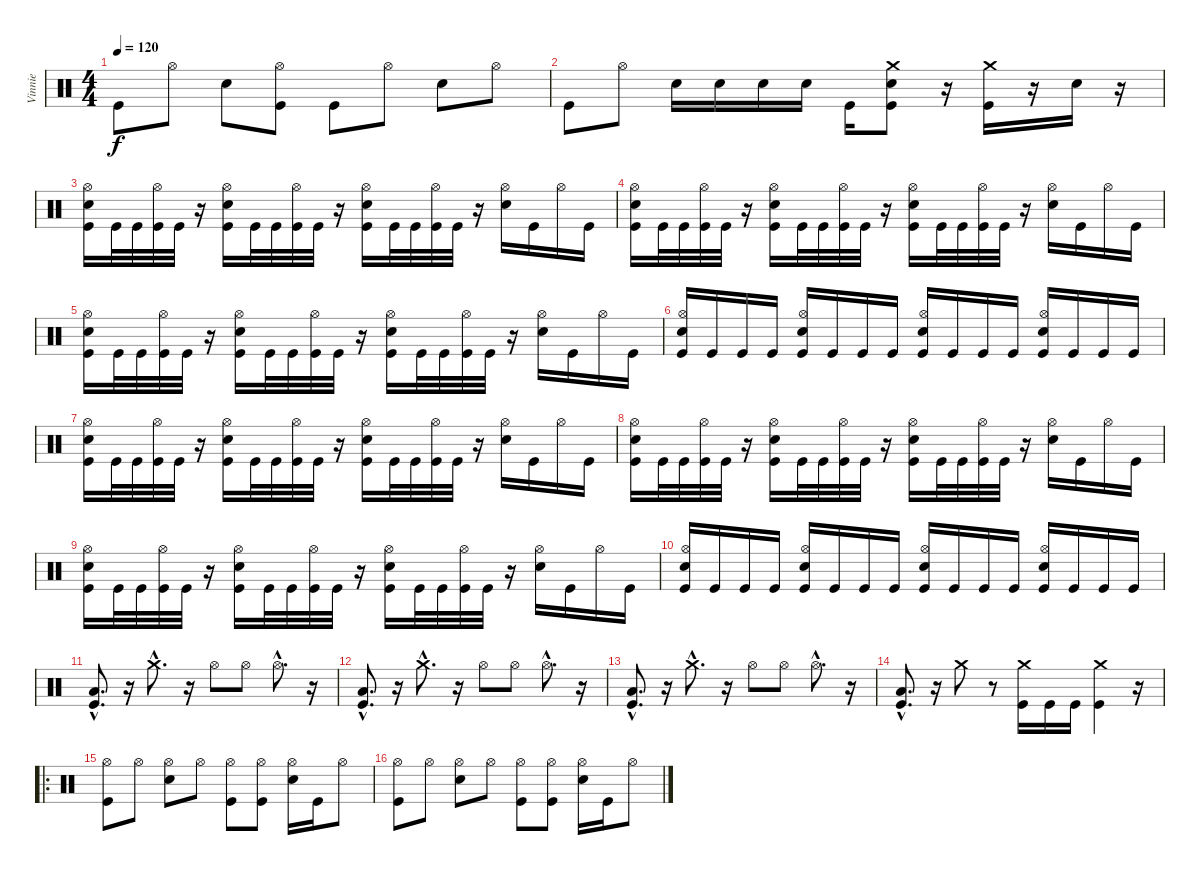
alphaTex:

\track ("Vinnie" "Vinnie") {instrument percussion}
\staff {score}
\articulation defaults
\ts (4 4)
\tempo 120
\clef neutral
\ks c "Kick (hit)".8{dy f} "Hi-Hat (open)".8 "Electric Snare (hit)".8
("Hi-Hat (open)" "Kick (hit)").8 "Kick (hit)".8 "Hi-Hat (open)".8 "Electric Snare (hit)".8 "Hi-Hat (open)".8 |
"Kick (hit)".8 "Hi-Hat (open)".8 "Electric Snare (hit)".16 "Electric Snare (hit)".16 "Electric Snare (hit)".16 "Electric Snare (hit)".16 "Kick (hit)".16 ("Electric Snare (hit)" "Kick (hit)" "Crash medium (hit)").8 r.16 ("Kick (hit)" "Crash medium (hit)").16 r.16 "Electric Snare (hit)".16 r.16 |
("Hi-Hat (open)" "Electric Snare (hit)" "Kick (hit)").16 "Kick (hit)".32 "Kick (hit)".32 ("Hi-Hat (open)" "Kick (hit)").32 "Kick (hit)".32 r.16 ("Hi-Hat (open)" "Electric Snare (hit)" "Kick (hit)").16 "Kick (hit)".32 "Kick (hit)".32 ("Hi-Hat (open)" "Kick (hit)").32 "Kick (hit)".32 r.16 ("Hi-Hat (open)" "Electric Snare (hit)" "Kick (hit)").16 "Kick (hit)".32 "Kick (hit)".32 ("Hi-Hat (open)" "Kick (hit)").32 "Kick (hit)".32 r.16 ("Hi-Hat (open)" "Electric Snare (hit)").16 "Kick (hit)".16 "Hi-Hat (open)".16 "Kick (hit)".16 |
("Hi-Hat (open)" "Electric Snare (hit)" "Kick (hit)").16 "Kick (hit)".32 "Kick (hit)".32 ("Hi-Hat (open)" "Kick (hit)").32 "Kick (hit)".32 r.16 ("Hi-Hat (open)" "Electric Snare (hit)" "Kick (hit)").16 "Kick (hit)".32 "Kick (hit)".32 ("Hi-Hat (open)" "Kick (hit)").32 "Kick (hit)".32 r.16 ("Hi-Hat (open)" "Electric Snare (hit)" "Kick (hit)").16 "Kick (hit)".32 "Kick (hit)".32 ("Hi-Hat (open)" "Kick (hit)").32 "Kick (hit)".32 r.16 ("Hi-Hat (open)" "Electric Snare (hit)").16 "Kick (hit)".16 "Hi-Hat (open)".16 "Kick (hit)".16 |
("Hi-Hat (open)" "Electric Snare (hit)" "Kick (hit)").16 "Kick (hit)".32 "Kick (hit)".32 ("Hi-Hat (open)" "Kick (hit)").32 "Kick (hit)".32 r.16 ("Hi-Hat (open)" "Electric Snare (hit)" "Kick (hit)").16 "Kick (hit)".32 "Kick (hit)".32 ("Hi-Hat (open)" "Kick (hit)").32 "Kick (hit)".32 r.16 ("Hi-Hat (open)" "Electric Snare (hit)" "Kick (hit)").16 "Kick (hit)".32 "Kick (hit)".32 ("Hi-Hat (open)" "Kick (hit)").32 "Kick (hit)".32 r.16 ("Hi-Hat (open)" "Electric Snare (hit)").16 "Kick (hit)".16 "Hi-Hat (open)".16 "Kick (hit)".16 |
("Hi-Hat (open)" "Electric Snare (hit)" "Kick (hit)").16 "Kick (hit)".16 "Kick (hit)".16 "Kick (hit)".16 ("Hi-Hat (open)" "Electric Snare (hit)" "Kick (hit)").16 "Kick (hit)".16 "Kick (hit)".16 "Kick (hit)".16 ("Hi-Hat (open)" "Electric Snare (hit)" "Kick (hit)").16 "Kick (hit)".16 "Kick (hit)".16 "Kick (hit)".16 ("Hi-Hat (open)" "Electric Snare (hit)" "Kick (hit)").16 "Kick (hit)".16 "Kick (hit)".16 "Kick (hit)".16 |
("Hi-Hat (open)" "Electric Snare (hit)" "Kick (hit)").16 "Kick (hit)".32 "Kick (hit)".32 ("Hi-Hat (open)" "Kick (hit)").32 "Kick (hit)".32 r.16 ("Hi-Hat (open)" "Electric Snare (hit)" "Kick (hit)").16 "Kick (hit)".32 "Kick (hit)".32 ("Hi-Hat (open)" "Kick (hit)").32 "Kick (hit)".32 r.16 ("Hi-Hat (open)" "Electric Snare (hit)" "Kick (hit)").16 "Kick (hit)".32 "Kick (hit)".32 ("Hi-Hat (open)" "Kick (hit)").32 "Kick (hit)".32 r.16 ("Hi-Hat (open)" "Electric Snare (hit)").16 "Kick (hit)".16 "Hi-Hat (open)".16 "Kick (hit)".16 |
("Hi-Hat (open)" "Electric Snare (hit)" "Kick (hit)").16 "Kick (hit)".32 "Kick (hit)".32 ("Hi-Hat (open)" "Kick (hit)").32 "Kick (hit)".32 r.16 ("Hi-Hat (open)" "Electric Snare (hit)" "Kick (hit)").16 "Kick (hit)".32 "Kick (hit)".32 ("Hi-Hat (open)" "Kick (hit)").32 "Kick (hit)".32 r.16 ("Hi-Hat (open)" "Electric Snare (hit)" "Kick (hit)").16 "Kick (hit)".32 "Kick (hit)".32 ("Hi-Hat (open)" "Kick (hit)").32 "Kick (hit)".32 r.16 ("Hi-Hat (open)" "Electric Snare (hit)").16 "Kick (hit)".16 "Hi-Hat (open)".16 "Kick (hit)".16 |
("Hi-Hat (open)" "Electric Snare (hit)" "Kick (hit)").16 "Kick (hit)".32 "Kick (hit)".32 ("Hi-Hat (open)" "Kick (hit)").32 "Kick (hit)".32 r.16 ("Hi-Hat (open)" "Electric Snare (hit)" "Kick (hit)").16 "Kick (hit)".32 "Kick (hit)".32 ("Hi-Hat (open)" "Kick (hit)").32 "Kick (hit)".32 r.16 ("Hi-Hat (open)" "Electric Snare (hit)" "Kick (hit)").16 "Kick (hit)".32 "Kick (hit)".32 ("Hi-Hat (open)" "Kick (hit)").32 "Kick (hit)".32 r.16 ("Hi-Hat (open)" "Electric Snare (hit)").16 "Kick (hit)".16 "Hi-Hat (open)".16 "Kick (hit)".16 |
("Hi-Hat (open)" "Electric Snare (hit)" "Kick (hit)").16 "Kick (hit)".16 "Kick (hit)".16 "Kick (hit)".16 ("Hi-Hat (open)" "Electric Snare (hit)" "Kick (hit)").16 "Kick (hit)".16 "Kick (hit)".16 "Kick (hit)".16 ("Hi-Hat (open)" "Electric Snare (hit)" "Kick (hit)").16 "Kick (hit)".16 "Kick (hit)".16 "Kick (hit)".16 ("Hi-Hat (open)" "Electric Snare (hit)" "Kick (hit)").16 "Kick (hit)".16 "Kick (hit)".16 "Kick (hit)".16 |
("Kick (hit)"{hac} "Low Floor Tom (hit)"{hac}).8{d} r.16 "Crash medium (hit)"{hac}.8{d} r.16 "Hi-Hat (open)".8 "Hi-Hat (open)".8 "Hi-Hat (open)"{hac}.8{d} r.16 |
("Kick (hit)"{hac} "Low Floor Tom (hit)"{hac}).8{d} r.16 "Crash medium (hit)"{hac}.8{d} r.16 "Hi-Hat (open)".8 "Hi-Hat (open)".8 "Hi-Hat (open)"{hac}.8{d} r.16 |
("Kick (hit)"{hac} "Low Floor Tom (hit)"{hac}).8{d} r.16 "Crash medium (hit)"{hac}.8{d} r.16 "Hi-Hat (open)".8 "Hi-Hat (open)".8 "Hi-Hat (open)"{hac}.8{d} r.16 |
("Kick (hit)"{hac} "Low Floor Tom (hit)"{hac}).8{d} r.16 "Crash medium (hit)".8 r.8 ("Kick (hit)" "Crash medium (hit)").16 "Kick (hit)".16 "Kick (hit)".16 ("Kick (hit)" "Crash medium (hit)").4 r.16 |
\ro
("Hi-Hat (open)" "Kick (hit)").8 "Hi-Hat (open)".8 ("Hi-Hat (open)" "Electric Snare (hit)").8 "Hi-Hat (open)".8 ("Hi-Hat (open)" "Kick (hit)").8 ("Hi-Hat (open)" "Kick (hit)").8 ("Hi-Hat (open)" "Electric Snare (hit)").16 "Kick (hit)".16 "Hi-Hat (open)".8 |
("Hi-Hat (open)" "Kick (hit)").8 "Hi-Hat (open)".8 ("Hi-Hat (open)" "Electric Snare (hit)").8 "Hi-Hat (open)".8 ("Hi-Hat (open)" "Kick (hit)").8 ("Hi-Hat (open)" "Kick (hit)").8 ("Hi-Hat (open)" "Electric Snare (hit)").16 "Kick (hit)".16 "Hi-Hat (open)".8
